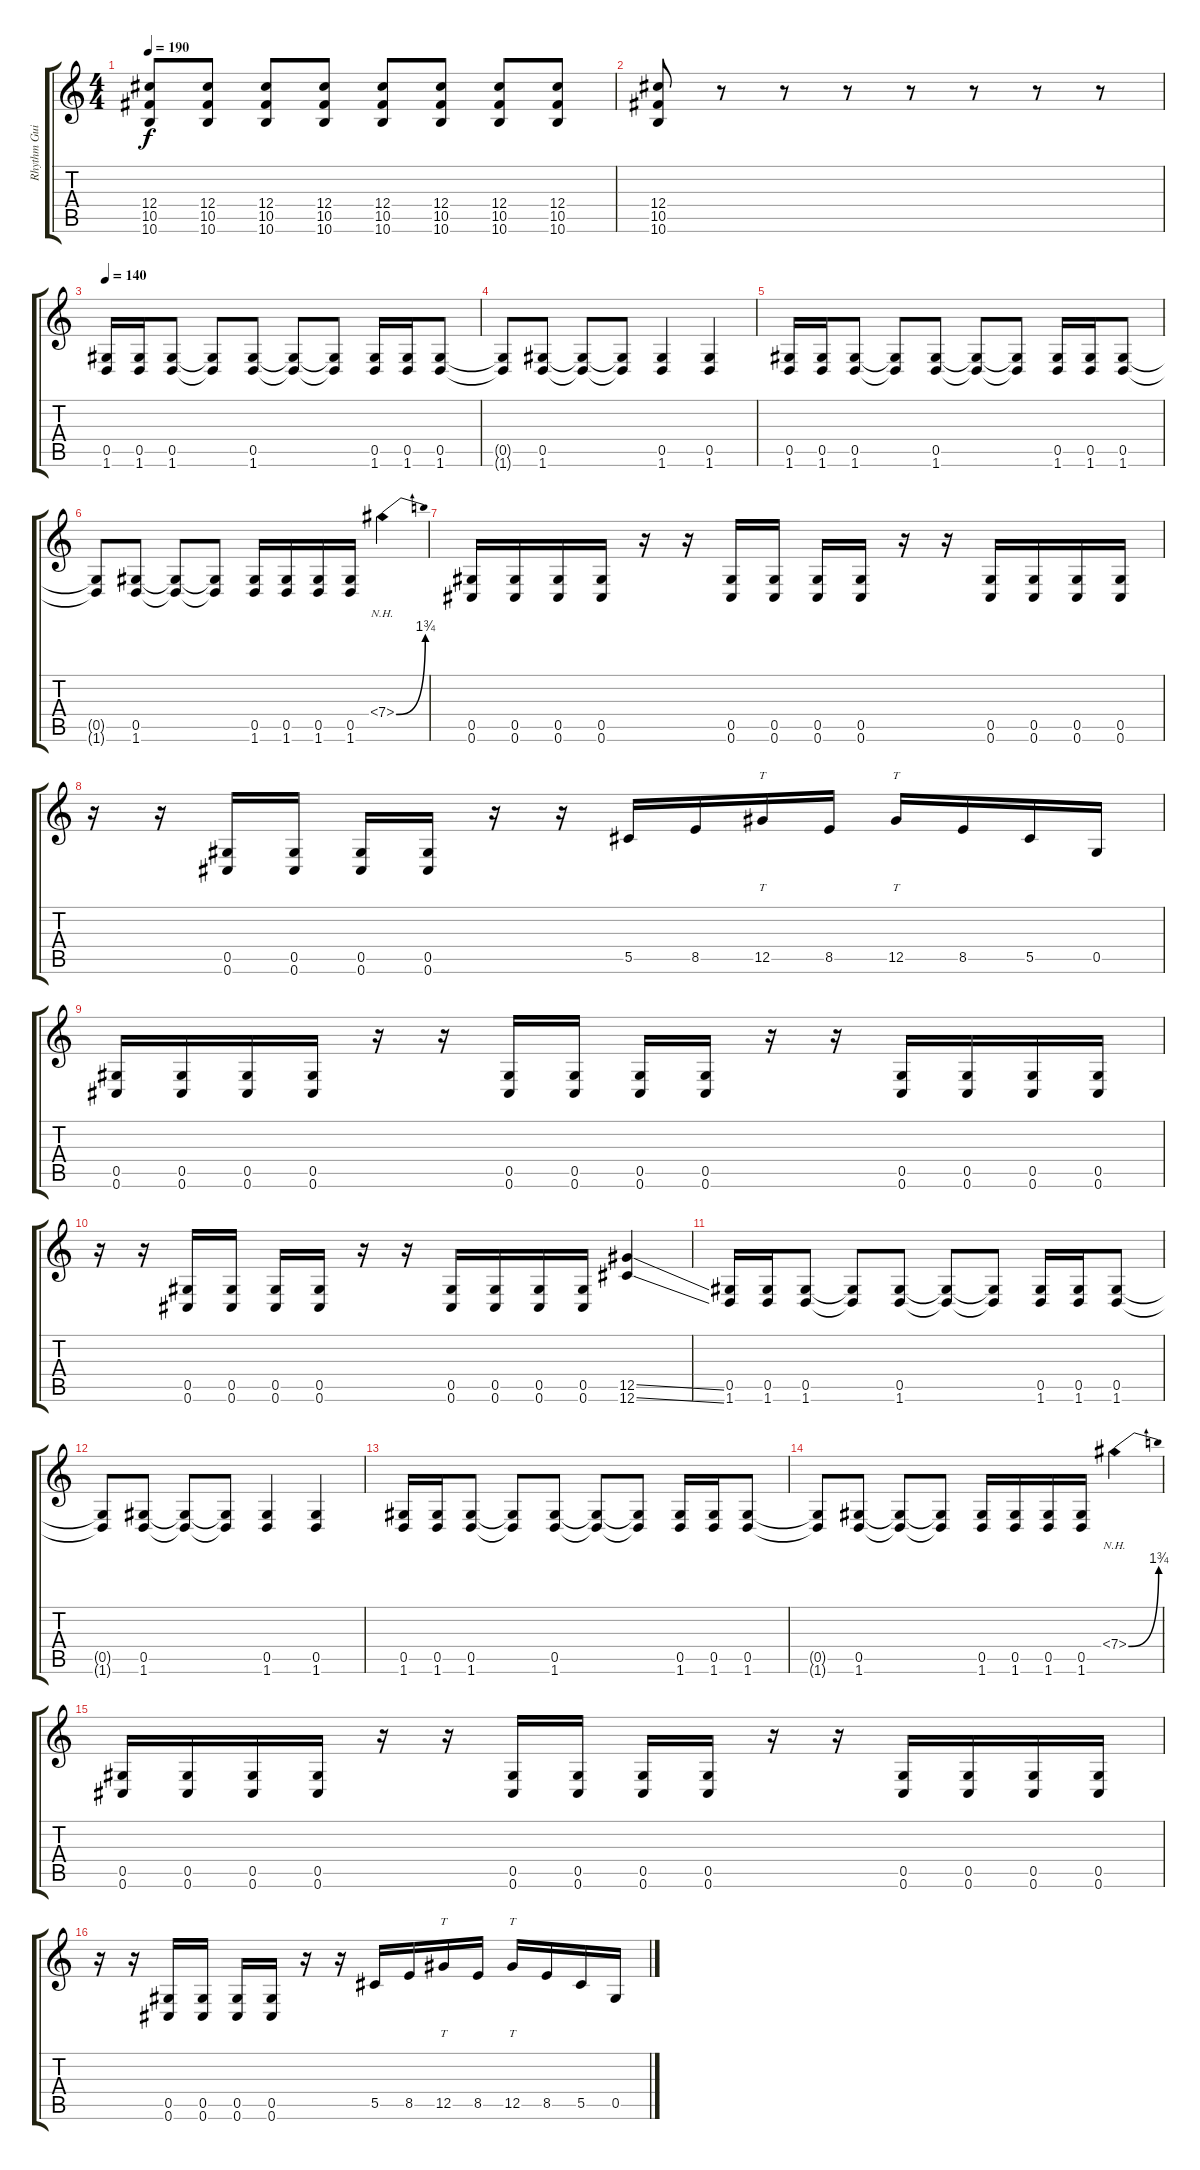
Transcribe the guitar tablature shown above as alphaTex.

\track ("Rhythm Guitar - Johnny Franck" "Rhythm Gui") {instrument distortionguitar}
\staff {score tabs}
\tuning (Eb4 Bb3 Gb3 Db3 Ab2 Db2) {hide}
\ts (4 4)
\tempo 190
\clef g2
\ks c
(12.4 10.5 10.6).8{dy f} (12.4 10.5 10.6).8 (12.4 10.5 10.6).8 (12.4 10.5 10.6).8 (12.4 10.5 10.6).8 (12.4 10.5 10.6).8 (12.4 10.5 10.6).8 (12.4 10.5 10.6).8 |
(12.4 10.5 10.6).8 r.8 r.8 r.8 r.8 r.8 r.8 r.8 |
\tempo 140
(0.5 1.6).16 (0.5 1.6).16 (0.5 1.6).8 (0.5{t} 1.6{t}).8 (0.5 1.6).8 (0.5{t} 1.6{t}).8 (0.5{t} 1.6{t}).8 (0.5 1.6).16 (0.5 1.6).16 (0.5 1.6).8 |
(0.5{t} 1.6{t}).8 (0.5 1.6).8 (0.5{t} 1.6{t}).8 (0.5{t} 1.6{t}).8 (0.5 1.6).4 (0.5 1.6).4 |
(0.5 1.6).16 (0.5 1.6).16 (0.5 1.6).8 (0.5{t} 1.6{t}).8 (0.5 1.6).8 (0.5{t} 1.6{t}).8 (0.5{t} 1.6{t}).8 (0.5 1.6).16 (0.5 1.6).16 (0.5 1.6).8 |
(0.5{t} 1.6{t}).8 (0.5 1.6).8 (0.5{t} 1.6{t}).8 (0.5{t} 1.6{t}).8 (0.5 1.6).16 (0.5 1.6).16 (0.5 1.6).16 (0.5 1.6).16 7.4{be (bend 0 0 60 7) nh}.4 |
(0.5 0.6).16 (0.5 0.6).16 (0.5 0.6).16 (0.5 0.6).16 r.16 r.16 (0.5 0.6).16 (0.5 0.6).16 (0.5 0.6).16 (0.5 0.6).16 r.16 r.16 (0.5 0.6).16 (0.5 0.6).16 (0.5 0.6).16 (0.5 0.6).16 |
r.16 r.16 (0.5 0.6).16 (0.5 0.6).16 (0.5 0.6).16 (0.5 0.6).16 r.16 r.16 5.5.16 8.5.16 12.5.16{tt} 8.5.16 12.5.16{tt} 8.5.16 5.5.16 0.5.16 |
(0.5 0.6).16 (0.5 0.6).16 (0.5 0.6).16 (0.5 0.6).16 r.16 r.16 (0.5 0.6).16 (0.5 0.6).16 (0.5 0.6).16 (0.5 0.6).16 r.16 r.16 (0.5 0.6).16 (0.5 0.6).16 (0.5 0.6).16 (0.5 0.6).16 |
r.16 r.16 (0.5 0.6).16 (0.5 0.6).16 (0.5 0.6).16 (0.5 0.6).16 r.16 r.16 (0.5 0.6).16 (0.5 0.6).16 (0.5 0.6).16 (0.5 0.6).16 (12.5{ss} 12.6{ss}).4 |
(0.5 1.6).16 (0.5 1.6).16 (0.5 1.6).8 (0.5{t} 1.6{t}).8 (0.5 1.6).8 (0.5{t} 1.6{t}).8 (0.5{t} 1.6{t}).8 (0.5 1.6).16 (0.5 1.6).16 (0.5 1.6).8 |
(0.5{t} 1.6{t}).8 (0.5 1.6).8 (0.5{t} 1.6{t}).8 (0.5{t} 1.6{t}).8 (0.5 1.6).4 (0.5 1.6).4 |
(0.5 1.6).16 (0.5 1.6).16 (0.5 1.6).8 (0.5{t} 1.6{t}).8 (0.5 1.6).8 (0.5{t} 1.6{t}).8 (0.5{t} 1.6{t}).8 (0.5 1.6).16 (0.5 1.6).16 (0.5 1.6).8 |
(0.5{t} 1.6{t}).8 (0.5 1.6).8 (0.5{t} 1.6{t}).8 (0.5{t} 1.6{t}).8 (0.5 1.6).16 (0.5 1.6).16 (0.5 1.6).16 (0.5 1.6).16 7.4{be (bend 0 0 60 7) nh}.4 |
(0.5 0.6).16 (0.5 0.6).16 (0.5 0.6).16 (0.5 0.6).16 r.16 r.16 (0.5 0.6).16 (0.5 0.6).16 (0.5 0.6).16 (0.5 0.6).16 r.16 r.16 (0.5 0.6).16 (0.5 0.6).16 (0.5 0.6).16 (0.5 0.6).16 |
r.16 r.16 (0.5 0.6).16 (0.5 0.6).16 (0.5 0.6).16 (0.5 0.6).16 r.16 r.16 5.5.16 8.5.16 12.5.16{tt} 8.5.16 12.5.16{tt} 8.5.16 5.5.16 0.5.16
